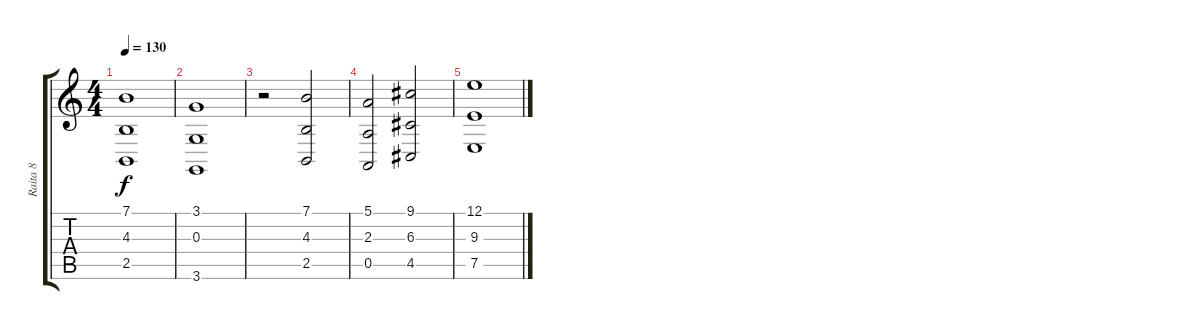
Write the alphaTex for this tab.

\track ("Raita 8" "Raita 8") {instrument choiraahs}
\staff {score tabs}
\tuning (E4 B3 G3 D3 A2 E2) {hide}
\ts (4 4)
\tempo 130
\clef g2
\ks c
(7.1 4.3 2.5).1{dy f} |
(3.1 0.3 3.6).1 |
r.2 (7.1 4.3 2.5).2 |
(5.1 2.3 0.5).2 (9.1 6.3 4.5).2 |
(12.1 9.3 7.5).1
